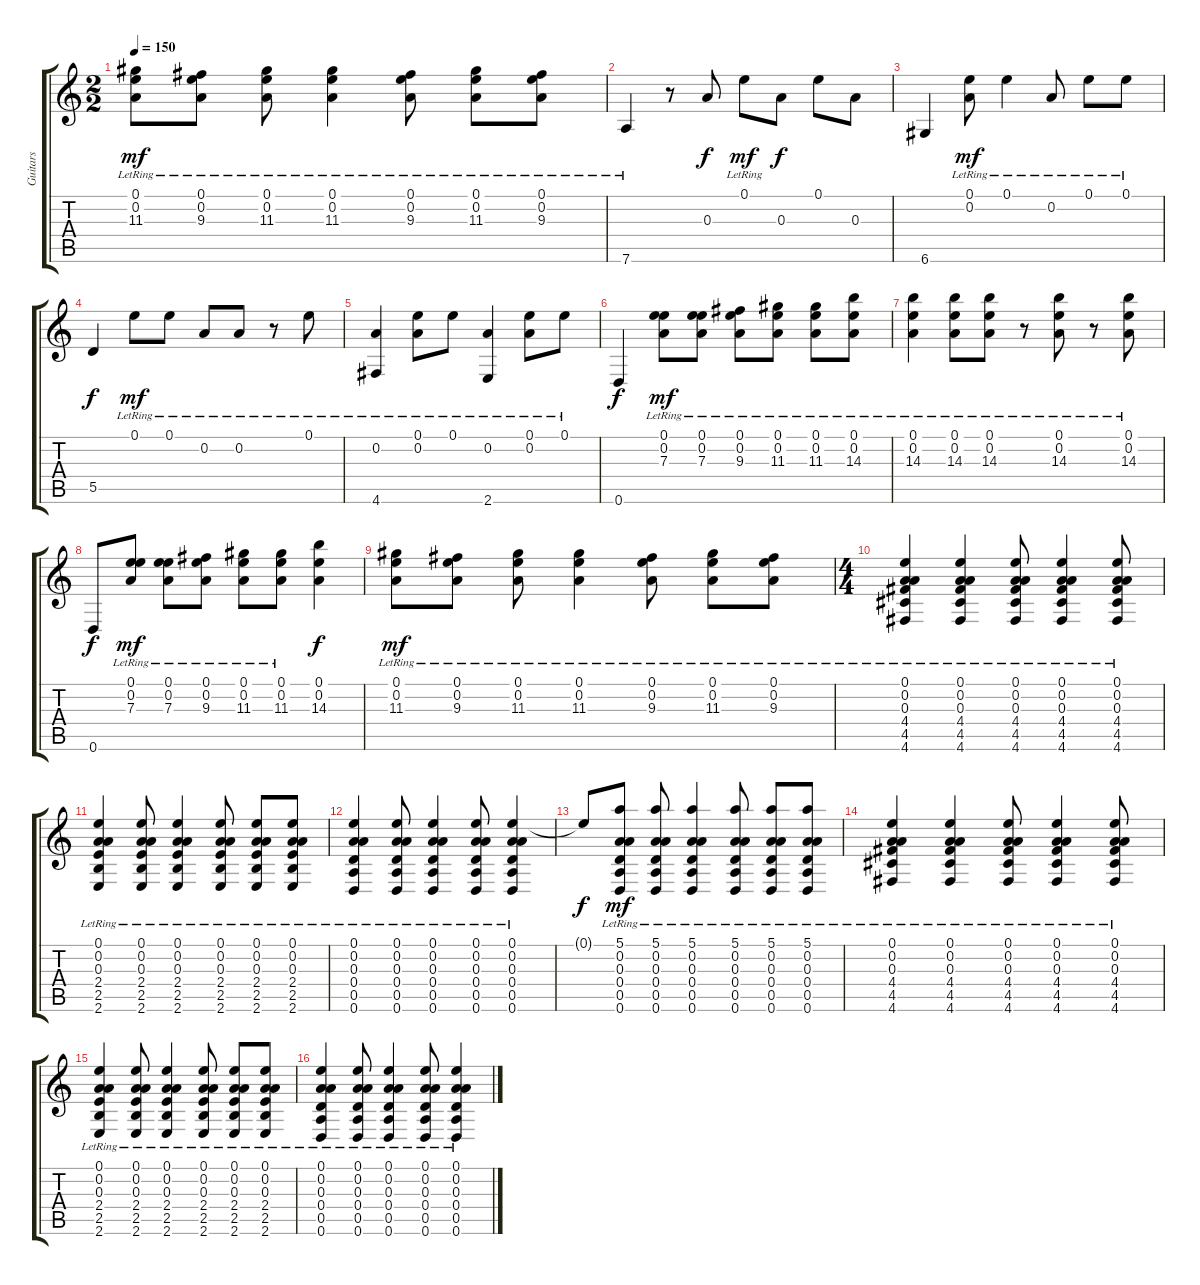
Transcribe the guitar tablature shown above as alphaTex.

\track ("Guitars" "Guitars") {instrument acousticguitarsteel}
\staff {score tabs}
\tuning (E4 A3 A3 D3 A2 D2) {hide}
\ts (2 2)
\tempo 150
\clef g2
\ks c
(0.1{lr} 0.2{lr} 11.3).8{dy mf} (0.1 0.2{lr} 9.3).8 (0.1{lr} 0.2{lr} 11.3{lr}).8 (0.1{lr} 0.2{lr} 11.3{lr}).4 (0.1{lr} 0.2{lr} 9.3).8 (0.1{lr} 0.2 11.3).8 (0.1{lr} 0.2 9.3).8 |
7.6{lr}.4 r.8 0.3.8{dy f} 0.1{lr}.8{dy mf} 0.3.8{dy f} 0.1.8 0.3.8 |
6.6.4 (0.1{lr} 0.2{lr}).8{dy mf} 0.1{lr}.4 0.2{lr}.8 0.1{lr}.8 0.1{lr}.8 |
5.5.4{dy f} 0.1{lr}.8{dy mf} 0.1{lr}.8 0.2{lr}.8 0.2{lr}.8 r.8 0.1{lr}.8 |
(0.2{lr} 4.6).4 (0.1{lr} 0.2{lr}).8 0.1{lr}.8 (0.2{lr} 2.6).4 (0.1{lr} 0.2{lr}).8 0.1{lr}.8 |
0.6.4{dy f} (0.1{lr} 0.2{lr} 7.3).8{dy mf} (0.1 0.2{lr} 7.3{lr}).8 (0.1 0.2{lr} 9.3{lr}).8 (0.1 0.2{lr} 11.3).8 (0.1{lr} 0.2{lr} 11.3{lr}).8 (0.1{lr} 0.2{lr} 14.3).8 |
(0.1{lr} 0.2{lr} 14.3).4 (0.1{lr} 0.2{lr} 14.3).8 (0.1{lr} 0.2{lr} 14.3).8 r.8 (0.1{lr} 0.2{lr} 14.3).8 r.8 (0.1{lr} 0.2{lr} 14.3).8 |
0.6.8{dy f} (0.1{lr} 0.2{lr} 7.3).8{dy mf} (0.1{lr} 0.2{lr} 7.3).8 (0.1{lr} 0.2{lr} 9.3).8 (0.1 0.2{lr} 11.3{lr}).8 (0.1{lr} 0.2{lr} 11.3{lr}).8 (0.1 0.2 14.3).4{dy f} |
(0.1{lr} 0.2{lr} 11.3).8{dy mf} (0.1 0.2{lr} 9.3).8 (0.1{lr} 0.2{lr} 11.3{lr}).8 (0.1{lr} 0.2{lr} 11.3{lr}).4 (0.1{lr} 0.2{lr} 9.3).8 (0.1{lr} 0.2 11.3).8 (0.1{lr} 0.2 9.3).8 |
\ts (4 4)
(0.1 0.2 0.3 4.4{lr} 4.5{lr} 4.6).4 (0.1{lr} 0.2{lr} 0.3 4.4{lr} 4.5 4.6).4 (0.1{lr} 0.2{lr} 0.3 4.4 4.5 4.6).8 (0.1{lr} 0.2{lr} 0.3 4.4 4.5 4.6).4 (0.1{lr} 0.2{lr} 0.3 4.4 4.5 4.6).8 |
(0.1 0.2 0.3 2.4 2.5{lr} 2.6).4 (0.1{lr} 0.2{lr} 0.3 2.4 2.5 2.6).8 (0.1{lr} 0.2 0.3 2.4 2.5 2.6).4 (0.1{lr} 0.2 0.3 2.4 2.5 2.6).8 (0.1{lr} 0.2{lr} 0.3 2.4 2.5 2.6).8 (0.1{lr} 0.2{lr} 0.3 2.4 2.5 2.6).8 |
(0.1 0.2 0.3 0.4 0.5{lr} 0.6).4 (0.1{lr} 0.2{lr} 0.3 0.4 0.5 0.6).8 (0.1{lr} 0.2 0.3 0.4 0.5 0.6).4 (0.1 0.2{lr} 0.3 0.4 0.5 0.6).8 (0.1{lr} 0.2 0.3 0.4 0.5 0.6).4 |
0.1{t}.8{dy f} (5.1{lr} 0.2 0.3 0.4 0.5 0.6).8{dy mf} (5.1{lr} 0.2 0.3 0.4 0.5 0.6).8 (5.1{lr} 0.2 0.3 0.4 0.5 0.6).4 (5.1 0.2{lr} 0.3 0.4 0.5 0.6).8 (5.1 0.2{lr} 0.3 0.4 0.5 0.6).8 (5.1{lr} 0.2 0.3 0.4 0.5 0.6).8 |
(0.1 0.2 0.3 4.4{lr} 4.5{lr} 4.6).4 (0.1{lr} 0.2{lr} 0.3 4.4{lr} 4.5 4.6).4 (0.1{lr} 0.2{lr} 0.3 4.4 4.5 4.6).8 (0.1{lr} 0.2{lr} 0.3 4.4 4.5 4.6).4 (0.1{lr} 0.2{lr} 0.3 4.4 4.5 4.6).8 |
(0.1 0.2 0.3 2.4 2.5{lr} 2.6).4 (0.1{lr} 0.2{lr} 0.3 2.4 2.5 2.6).8 (0.1{lr} 0.2 0.3 2.4 2.5 2.6).4 (0.1{lr} 0.2 0.3 2.4 2.5 2.6).8 (0.1{lr} 0.2{lr} 0.3 2.4 2.5 2.6).8 (0.1{lr} 0.2{lr} 0.3 2.4 2.5 2.6).8 |
(0.1 0.2 0.3 0.4 0.5{lr} 0.6).4 (0.1{lr} 0.2{lr} 0.3 0.4 0.5 0.6).8 (0.1{lr} 0.2 0.3 0.4 0.5 0.6).4 (0.1 0.2{lr} 0.3 0.4 0.5 0.6).8 (0.1{lr} 0.2 0.3 0.4 0.5 0.6).4
